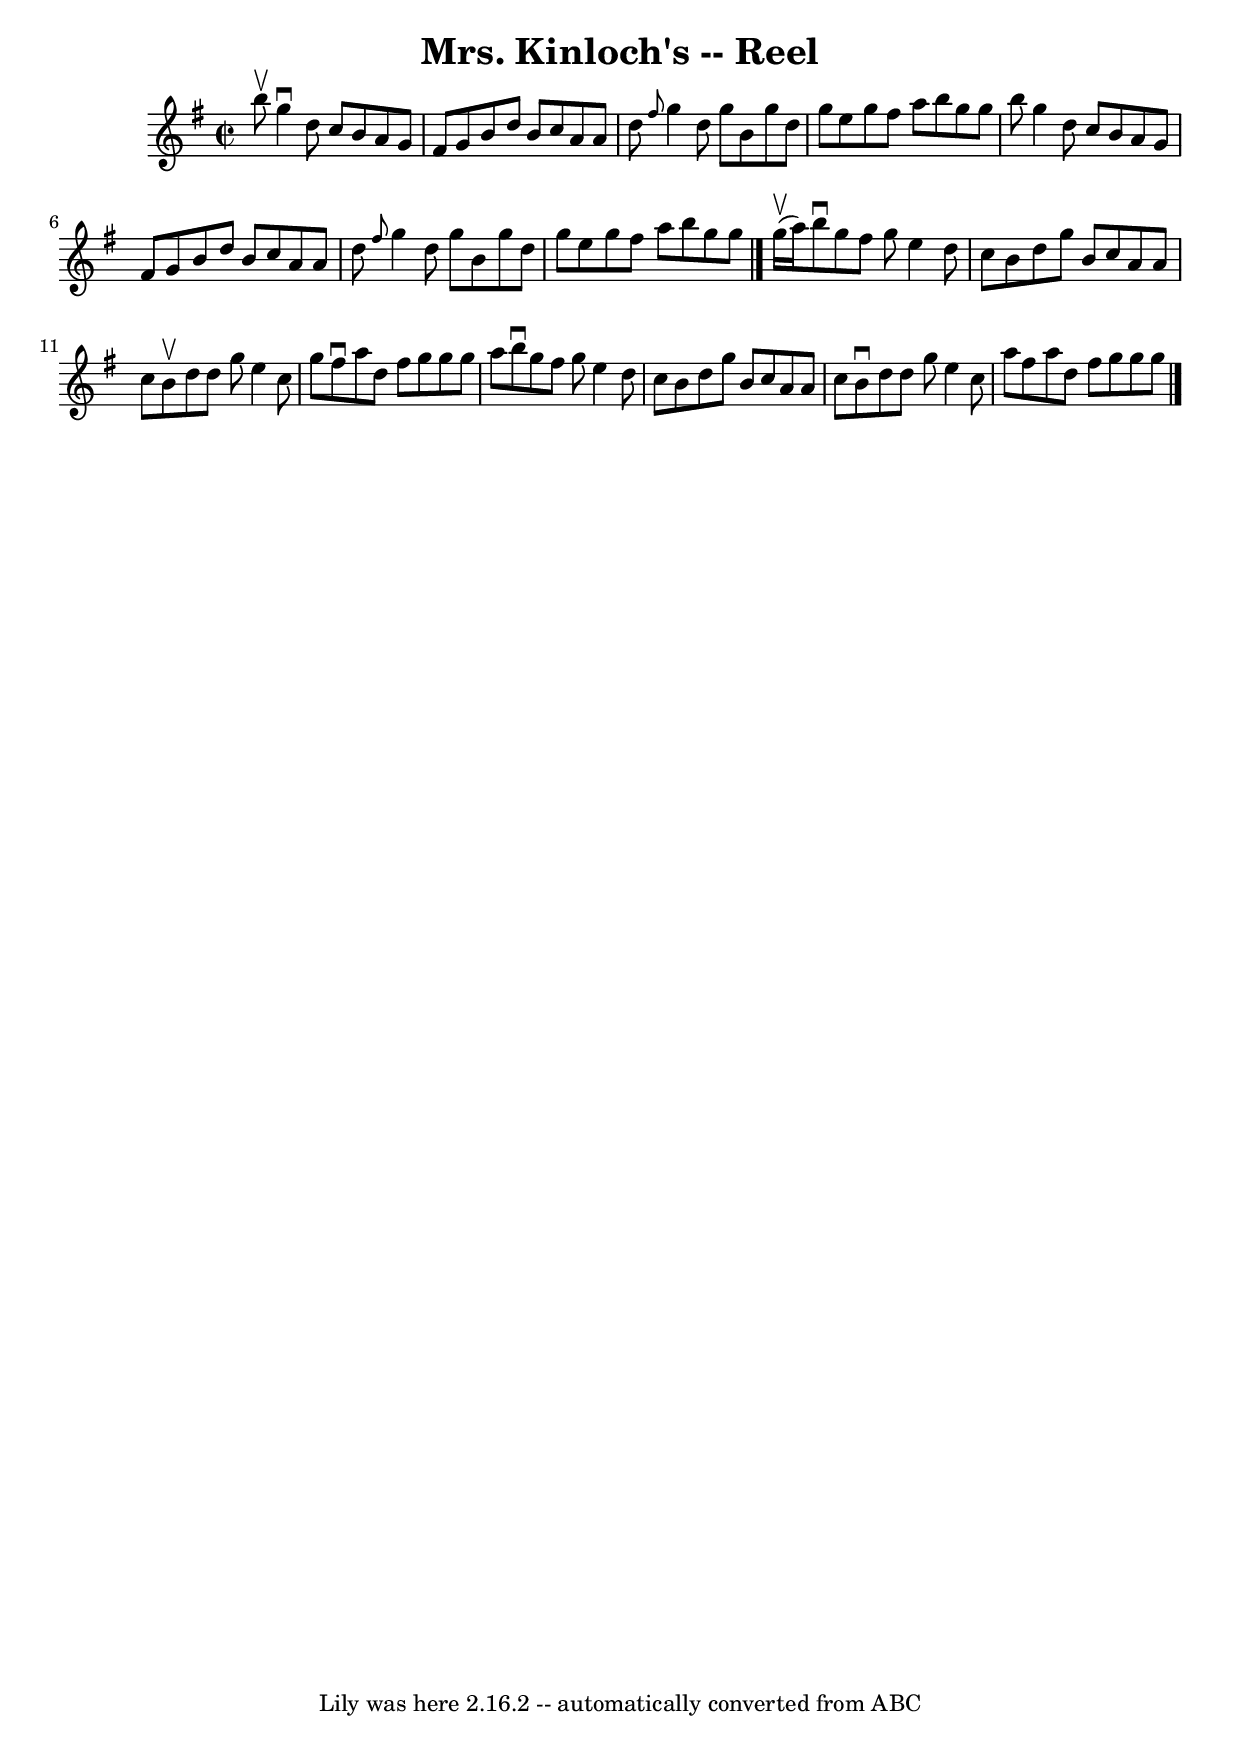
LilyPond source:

\version "2.16.2"
\include "Mammoth.ily"
\header {
  %% book = "Ryan's Mammoth Collection"
  crossRefNumber = "1"
  footnotes = "\\\\360"
  origin = "SCOTCH"
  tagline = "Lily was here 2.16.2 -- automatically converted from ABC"
  title = "Mrs. Kinloch's -- Reel"

}
voicedefault =  {


  \override Staff.TimeSignature #'style = #'C
  \time 2/2 
  \key g \major
  b''8^\upbow |
  g''4^\downbow d''8    
  c''8 b'8 a'8 g'8 fis'8    |
  g'8 b'8 d''8 b'8    
  c''8 a'8 a'8 d''8    |
  \grace { fis''8  
	 } g''4 d''8    
  g''8 b'8 g''8 d''8 g''8    |
  e''8 g''8 fis''8    
  a''8 b''8 g''8 g''8 b''8    |
  g''4 d''8 c''8    
  b'8 a'8 g'8 fis'8    |
  g'8 b'8 d''8 b'8 c''8    
  a'8 a'8 d''8    |
  \grace { fis''8  
	 } g''4 d''8 g''8    
  b'8 g''8 d''8 g''8    |
  e''8 g''8 fis''8 a''8    
  b''8 g''8 g''8  \bar "|." g''16^\upbow(a''16) |
  
  b''8^\downbow g''8 fis''8 g''8 e''4 d''8 c''8    |
  
  b'8 d''8 g''8 b'8 c''8 a'8 a'8 c''8    |
  b'8 ^\upbow d''8 d''8 g''8 e''4 c''8 g''8    |
  fis''8 ^\downbow a''8 d''8 fis''8 g''8 g''8 g''8 a''8    |
  
  b''8^\downbow g''8 fis''8 g''8 e''4 d''8 c''8    |
  
  b'8 d''8 g''8 b'8 c''8 a'8 a'8 c''8    |
  b'8 ^\downbow d''8 d''8 g''8 e''4 c''8 a''8    |
  fis''8   
  a''8 d''8 fis''8 g''8 g''8 g''8  \bar "|."   

}

\score{
  <<

    \context Staff="default"
    {
      \voicedefault 
      
    }

  >>
  \layout {
    
  }
  \midi {
  }

}
